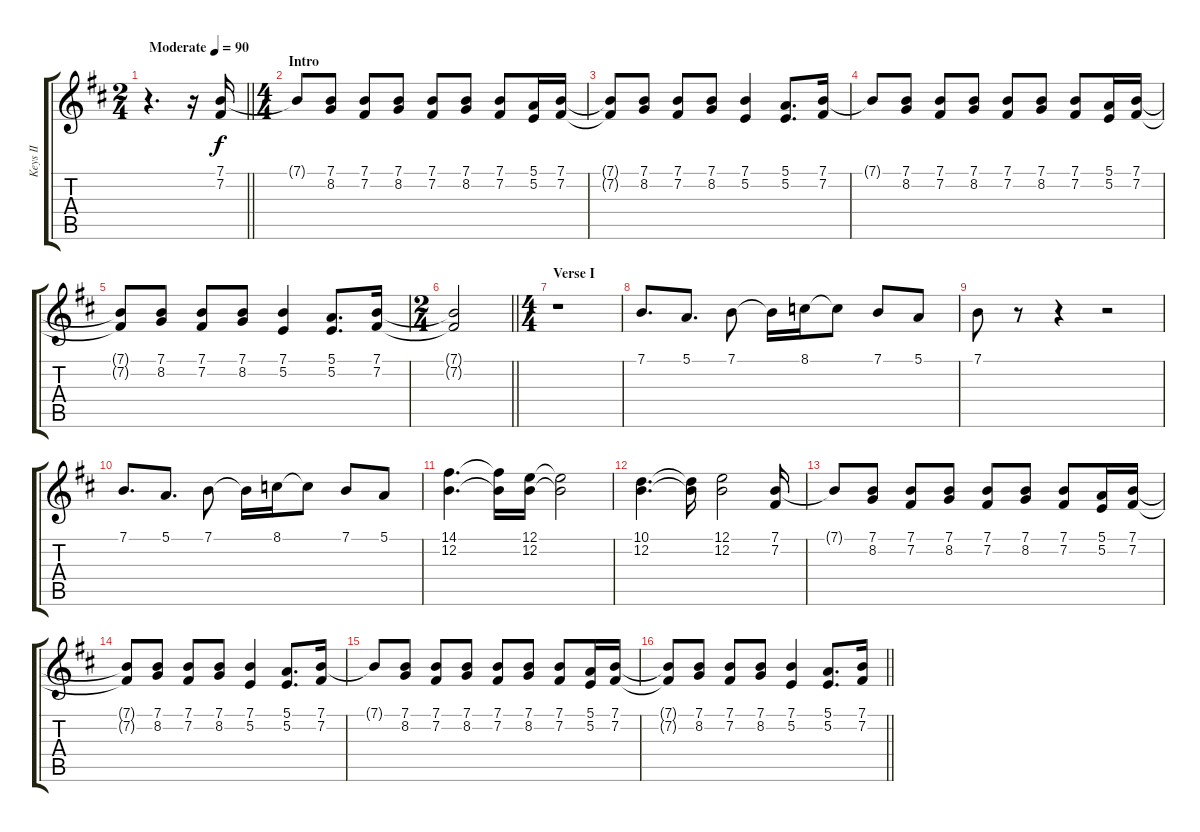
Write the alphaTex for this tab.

\track ("Keys II" "Keys II") {instrument choiraahs}
\staff {score tabs}
\tuning (E4 B3 G3 D3 A2 E2) {hide}
\ts (2 4)
\tempo (90 "Moderate")
\clef g2
\barLineRight lightlight
\ks bminor
r.4{d dy f instrument choiraahs} r.16 (7.1 7.2).16 |
\ts (4 4)
\section ("" "Intro")
7.1{t}.8 (7.1 8.2).8 (7.1 7.2).8 (7.1 8.2).8 (7.1 7.2).8 (7.1 8.2).8 (7.1 7.2).8 (5.1 5.2).16 (7.1 7.2).16 |
(7.1{t} 7.2{t}).8 (7.1 8.2).8 (7.1 7.2).8 (7.1 8.2).8 (7.1 5.2).4 (5.1 5.2).8{d} (7.1 7.2).16 |
7.1{t}.8 (7.1 8.2).8 (7.1 7.2).8 (7.1 8.2).8 (7.1 7.2).8 (7.1 8.2).8 (7.1 7.2).8 (5.1 5.2).16 (7.1 7.2).16 |
(7.1{t} 7.2{t}).8 (7.1 8.2).8 (7.1 7.2).8 (7.1 8.2).8 (7.1 5.2).4 (5.1 5.2).8{d} (7.1 7.2).16 |
\ts (2 4)
\barLineRight lightlight
(7.1{t} 7.2{t}).2 |
\ts (4 4)
\section ("" "Verse I")
r.1 |
7.1.8{d} 5.1.8{d} 7.1.8 7.1{t}.16 8.1.16 8.1{t}.8 7.1.8 5.1.8 |
7.1.8 r.8 r.4 r.2 |
7.1.8{d} 5.1.8{d} 7.1.8 7.1{t}.16 8.1.16 8.1{t}.8 7.1.8 5.1.8 |
(14.1 12.2).4{d} (14.1{t} 12.2{t}).16 (12.1 12.2).16 (12.1{t} 12.2{t}).2 |
(10.1 12.2).4{d} (10.1{t} 12.2{t}).16 (12.1 12.2).2 (7.1 7.2).16 |
7.1{t}.8 (7.1 8.2).8 (7.1 7.2).8 (7.1 8.2).8 (7.1 7.2).8 (7.1 8.2).8 (7.1 7.2).8 (5.1 5.2).16 (7.1 7.2).16 |
(7.1{t} 7.2{t}).8 (7.1 8.2).8 (7.1 7.2).8 (7.1 8.2).8 (7.1 5.2).4 (5.1 5.2).8{d} (7.1 7.2).16 |
7.1{t}.8 (7.1 8.2).8 (7.1 7.2).8 (7.1 8.2).8 (7.1 7.2).8 (7.1 8.2).8 (7.1 7.2).8 (5.1 5.2).16 (7.1 7.2).16 |
\barLineRight lightlight
(7.1{t} 7.2{t}).8 (7.1 8.2).8 (7.1 7.2).8 (7.1 8.2).8 (7.1 5.2).4 (5.1 5.2).8{d} (7.1 7.2).16
